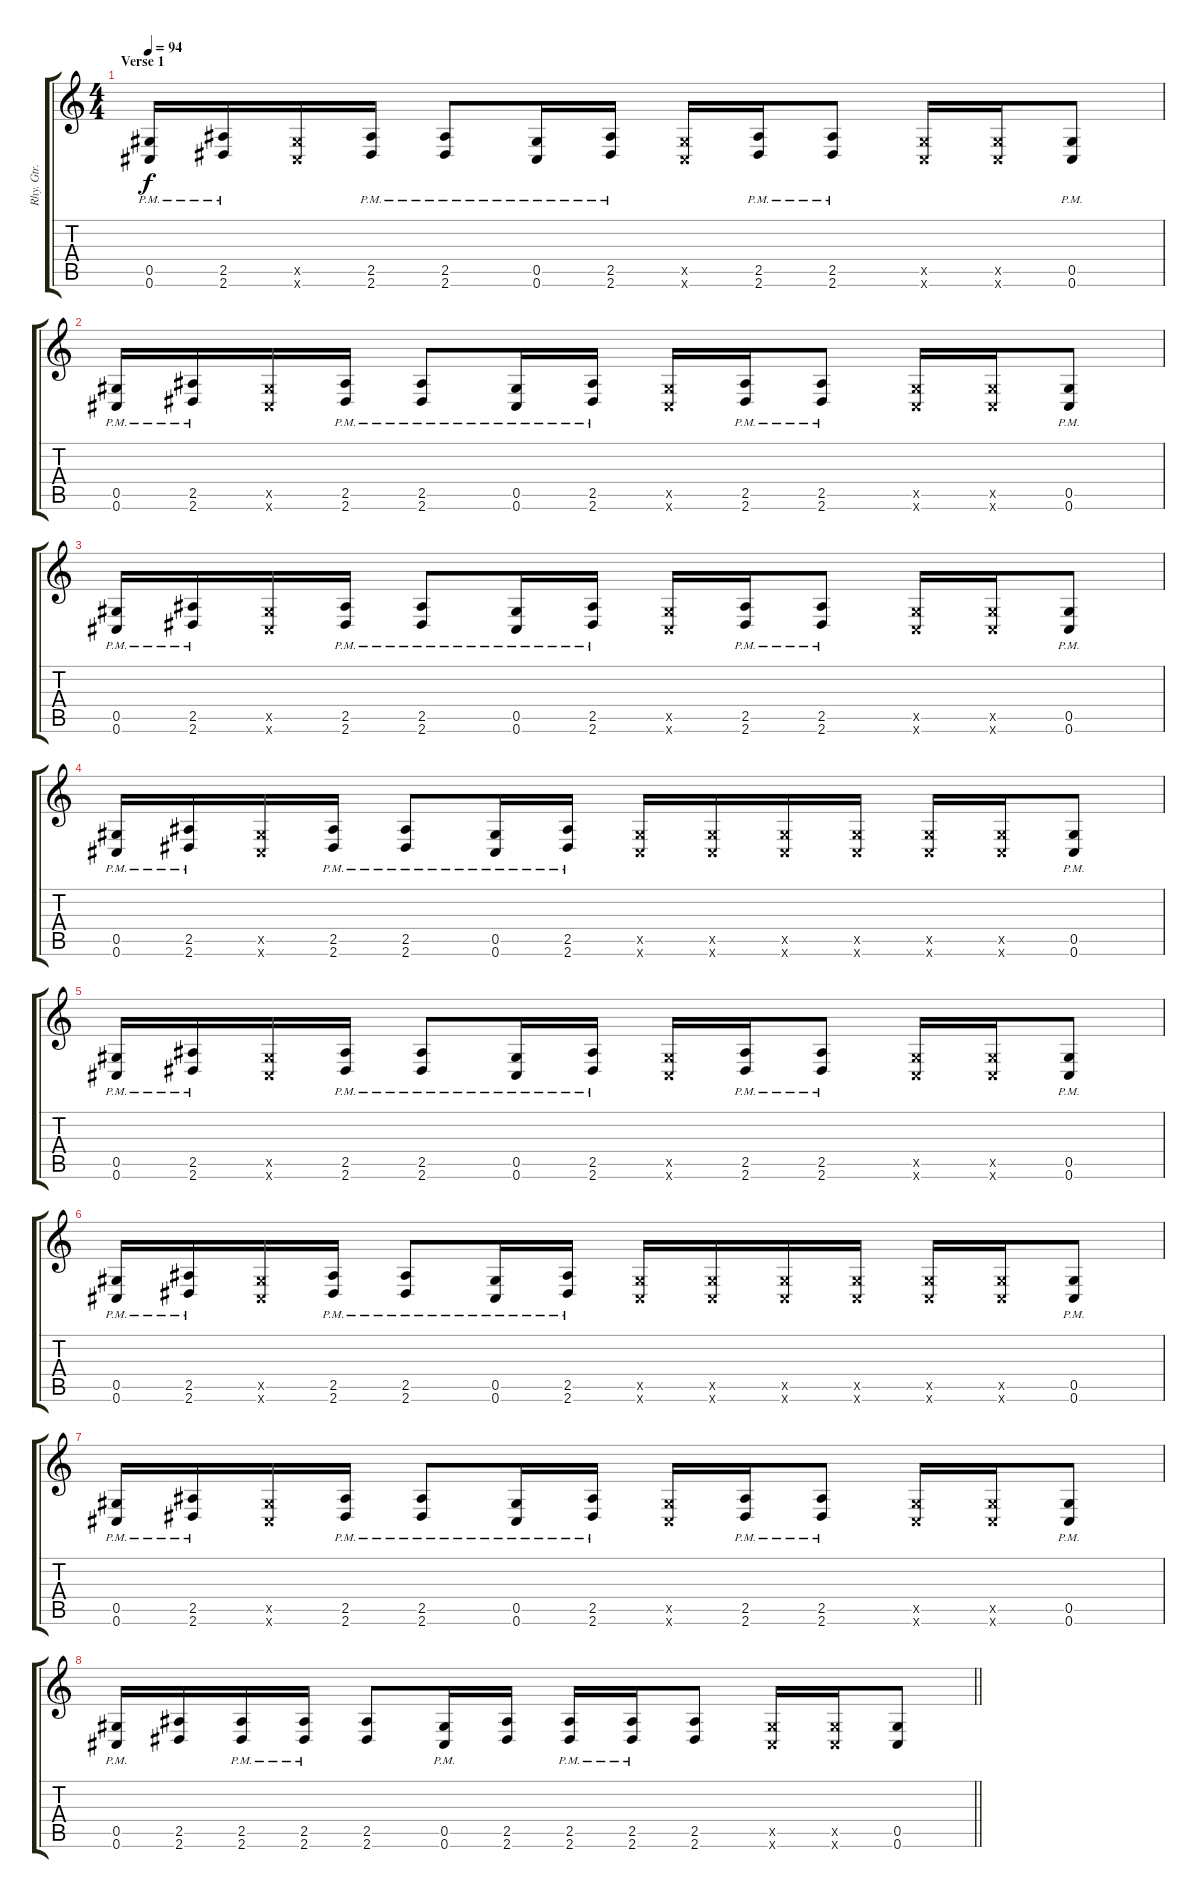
\track ("Rhy. Gtr. 2" "Rhy. Gtr. ") {instrument distortionguitar}
\staff {score tabs}
\tuning (Eb4 Bb3 Gb3 Db3 Ab2 Db2) {hide}
\ts (4 4)
\section ("" "Verse 1")
\tempo 94
\clef g2
\ks c
(0.5{pm} 0.6{pm}).16{dy f} (2.5{pm} 2.6{pm}).16 (0.5{x} 0.6{x}).16 (2.5{pm} 2.6{pm}).16 (2.5{pm} 2.6{pm}).8 (0.5{pm} 0.6{pm}).16 (2.5{pm} 2.6{pm}).16 (0.5{x} 0.6{x}).16 (2.5{pm} 2.6{pm}).16 (2.5{pm} 2.6{pm}).8 (0.5{x} 0.6{x}).16 (0.5{x} 0.6{x}).16 (0.5{pm} 0.6{pm}).8 |
(0.5{pm} 0.6{pm}).16 (2.5{pm} 2.6{pm}).16 (0.5{x} 0.6{x}).16 (2.5{pm} 2.6{pm}).16 (2.5{pm} 2.6{pm}).8 (0.5{pm} 0.6{pm}).16 (2.5{pm} 2.6{pm}).16 (0.5{x} 0.6{x}).16 (2.5{pm} 2.6{pm}).16 (2.5{pm} 2.6{pm}).8 (0.5{x} 0.6{x}).16 (0.5{x} 0.6{x}).16 (0.5{pm} 0.6{pm}).8 |
(0.5{pm} 0.6{pm}).16 (2.5{pm} 2.6{pm}).16 (0.5{x} 0.6{x}).16 (2.5{pm} 2.6{pm}).16 (2.5{pm} 2.6{pm}).8 (0.5{pm} 0.6{pm}).16 (2.5{pm} 2.6{pm}).16 (0.5{x} 0.6{x}).16 (2.5{pm} 2.6{pm}).16 (2.5{pm} 2.6{pm}).8 (0.5{x} 0.6{x}).16 (0.5{x} 0.6{x}).16 (0.5{pm} 0.6{pm}).8 |
(0.5{pm} 0.6{pm}).16 (2.5{pm} 2.6{pm}).16 (0.5{x} 0.6{x}).16 (2.5{pm} 2.6{pm}).16 (2.5{pm} 2.6{pm}).8 (0.5{pm} 0.6{pm}).16 (2.5{pm} 2.6{pm}).16 (0.5{x} 0.6{x}).16 (0.5{x} 0.6{x}).16 (0.5{x} 0.6{x}).16 (0.5{x} 0.6{x}).16 (0.5{x} 0.6{x}).16 (0.5{x} 0.6{x}).16 (0.5{pm} 0.6{pm}).8 |
(0.5{pm} 0.6{pm}).16 (2.5{pm} 2.6{pm}).16 (0.5{x} 0.6{x}).16 (2.5{pm} 2.6{pm}).16 (2.5{pm} 2.6{pm}).8 (0.5{pm} 0.6{pm}).16 (2.5{pm} 2.6{pm}).16 (0.5{x} 0.6{x}).16 (2.5{pm} 2.6{pm}).16 (2.5{pm} 2.6{pm}).8 (0.5{x} 0.6{x}).16 (0.5{x} 0.6{x}).16 (0.5{pm} 0.6{pm}).8 |
(0.5{pm} 0.6{pm}).16 (2.5{pm} 2.6{pm}).16 (0.5{x} 0.6{x}).16 (2.5{pm} 2.6{pm}).16 (2.5{pm} 2.6{pm}).8 (0.5{pm} 0.6{pm}).16 (2.5{pm} 2.6{pm}).16 (0.5{x} 0.6{x}).16 (0.5{x} 0.6{x}).16 (0.5{x} 0.6{x}).16 (0.5{x} 0.6{x}).16 (0.5{x} 0.6{x}).16 (0.5{x} 0.6{x}).16 (0.5{pm} 0.6{pm}).8 |
(0.5{pm} 0.6{pm}).16 (2.5{pm} 2.6{pm}).16 (0.5{x} 0.6{x}).16 (2.5{pm} 2.6{pm}).16 (2.5{pm} 2.6{pm}).8 (0.5{pm} 0.6{pm}).16 (2.5{pm} 2.6{pm}).16 (0.5{x} 0.6{x}).16 (2.5{pm} 2.6{pm}).16 (2.5{pm} 2.6{pm}).8 (0.5{x} 0.6{x}).16 (0.5{x} 0.6{x}).16 (0.5{pm} 0.6{pm}).8 |
\barLineRight lightlight
(0.5{pm} 0.6{pm}).16 (2.5 2.6).16 (2.5{pm} 2.6{pm}).16 (2.5{pm} 2.6{pm}).16 (2.5 2.6).8 (0.5{pm} 0.6{pm}).16 (2.5 2.6).16 (2.5{pm} 2.6{pm}).16 (2.5{pm} 2.6{pm}).16 (2.5 2.6).8 (0.5{x} 0.6{x}).16 (0.5{x} 0.6{x}).16 (0.5 0.6).8
